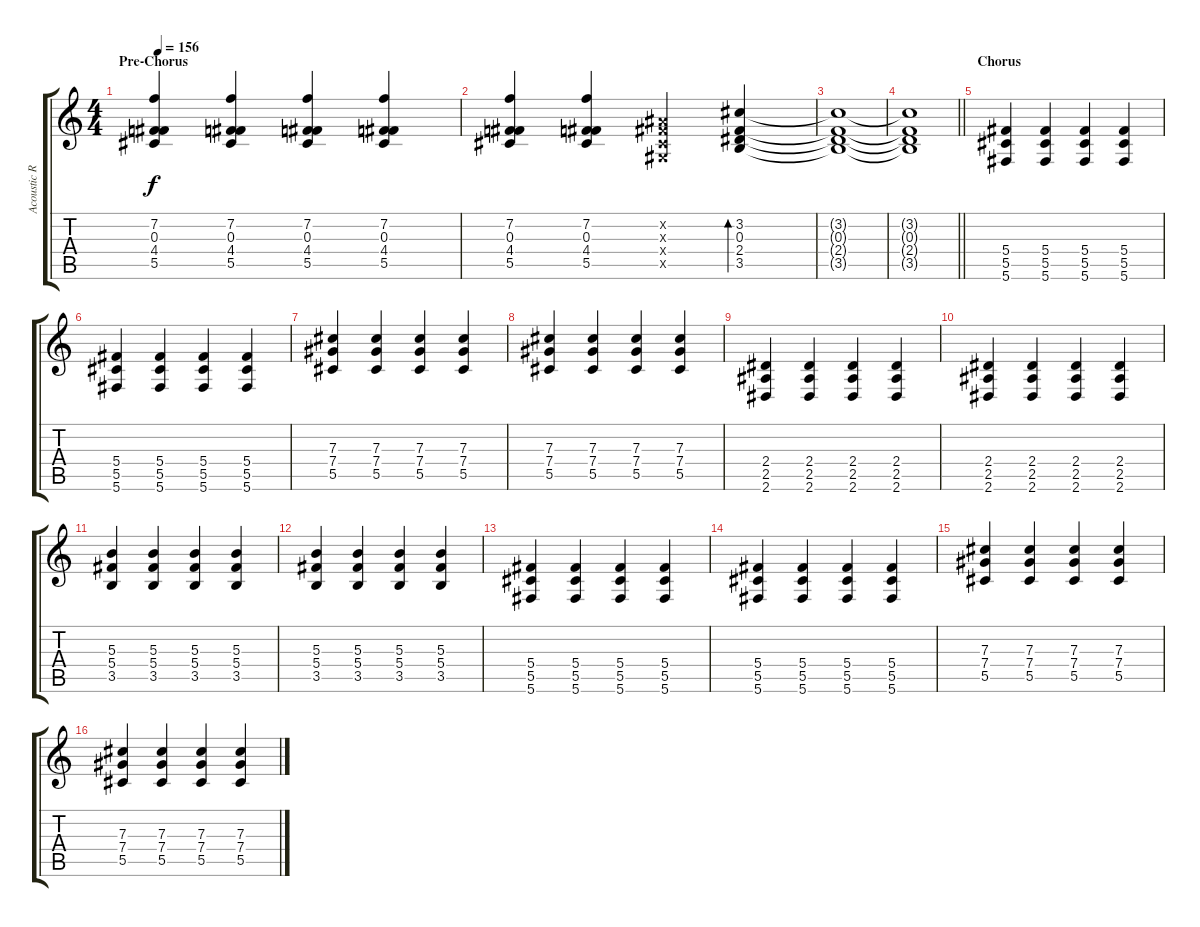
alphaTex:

\track ("Acoustic Rhytm Guitar [L]" "Acoustic R") {instrument acousticguitarsteel}
\staff {score tabs}
\tuning (Eb4 Bb3 Gb3 Db3 Ab2 Db2) {hide}
\ts (4 4)
\section ("" "Pre-Chorus")
\tempo 156
\clef g2
\ks c
(7.2 0.3 4.4 5.5).4{dy f} (7.2 0.3 4.4 5.5).4 (7.2 0.3 4.4 5.5).4 (7.2 0.3 4.4 5.5).4 |
(7.2 0.3 4.4 5.5).4 (7.2 0.3 4.4 5.5).4 (0.2{x} 0.3{x} 0.4{x} 0.5{x}).4 (3.2 0.3 2.4 3.5).4{bd 240} |
(3.2{t} 0.3{t} 2.4{t} 3.5{t}).1 |
\barLineRight lightlight
(3.2{t} 0.3{t} 2.4{t} 3.5{t}).1 |
\section ("" "Chorus")
(5.4 5.5 5.6).4 (5.4 5.5 5.6).4 (5.4 5.5 5.6).4 (5.4 5.5 5.6).4 |
(5.4 5.5 5.6).4 (5.4 5.5 5.6).4 (5.4 5.5 5.6).4 (5.4 5.5 5.6).4 |
(7.3 7.4 5.5).4 (7.3 7.4 5.5).4 (7.3 7.4 5.5).4 (7.3 7.4 5.5).4 |
(7.3 7.4 5.5).4 (7.3 7.4 5.5).4 (7.3 7.4 5.5).4 (7.3 7.4 5.5).4 |
(2.4 2.5 2.6).4 (2.4 2.5 2.6).4 (2.4 2.5 2.6).4 (2.4 2.5 2.6).4 |
(2.4 2.5 2.6).4 (2.4 2.5 2.6).4 (2.4 2.5 2.6).4 (2.4 2.5 2.6).4 |
(5.3 5.4 3.5).4 (5.3 5.4 3.5).4 (5.3 5.4 3.5).4 (5.3 5.4 3.5).4 |
(5.3 5.4 3.5).4 (5.3 5.4 3.5).4 (5.3 5.4 3.5).4 (5.3 5.4 3.5).4 |
(5.4 5.5 5.6).4 (5.4 5.5 5.6).4 (5.4 5.5 5.6).4 (5.4 5.5 5.6).4 |
(5.4 5.5 5.6).4 (5.4 5.5 5.6).4 (5.4 5.5 5.6).4 (5.4 5.5 5.6).4 |
(7.3 7.4 5.5).4 (7.3 7.4 5.5).4 (7.3 7.4 5.5).4 (7.3 7.4 5.5).4 |
(7.3 7.4 5.5).4 (7.3 7.4 5.5).4 (7.3 7.4 5.5).4 (7.3 7.4 5.5).4
